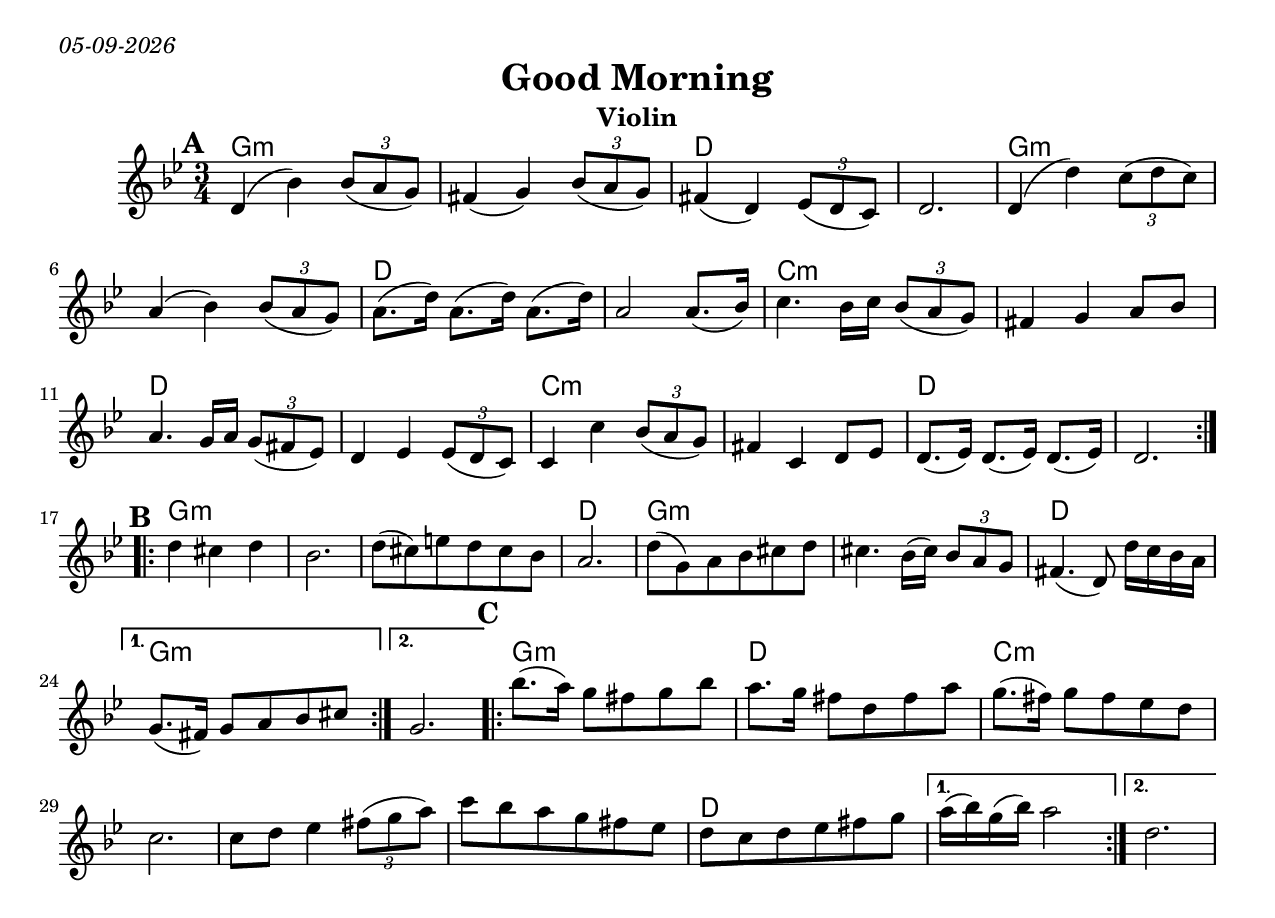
\version "2.18.0"
\include "english.ly"
%\pointAndClickOff
\paper{
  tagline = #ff
  print-all-headers = ##t
  #(set-paper-size "letter")
}
date = #(strftime "%d-%m-%Y" (localtime (current-time)))

\markup{ \italic{ \date }  }

%\markup{ Got something to say? }

global = {
  \clef treble
  \key g \minor
  \time 3/4
  \set Score.markFormatter = #format-mark-box-alphabet
}

%#################################### Melody ########################
%melody =  \transpose c d \relative c' {  %transpose for clarinet
%\include "Good-Morning-Bulgar.ly"
melody = \relative c' {
  \global
  %\partial 16*3 a16 d f   %lead in notes

  \repeat volta 2{
   \mark \default
   d4(bf') \tuplet 3/2{bf8 (a g)}
   fs4 (g) \tuplet 3/2{bf8 (a g)}
   fs4 (d) \tuplet 3/2{ef8 (d c)}
   d2.

   d4 (d') \tuplet 3/2{c8 (d c)}
   a4 (bf) \tuplet 3/2{bf8 (a g)}
   a8.(d16) a8.(d16) a8.(d16)
   a2 a8.(bf16)

   c4. bf16 c \tuplet 3/2{bf8 (a g)}
   fs4 g a8 bf
   a4. g16 a \tuplet 3/2{g8 (fs ef)}
   d4 ef \tuplet 3/2{ef8 (d c)}

   c4 c' \tuplet 3/2{bf8 (a g)}
   fs4 c d8 ef
   d8.(ef16) d8.(ef16)d8.(ef16)
   d2.
  }
  \break
  \repeat volta 2{
   \mark \default
   d'4 cs d
   bf2.
   d8(cs) e d cs bf
   a2.

   d8(g,)a bf cs d
   cs4. bf16(cs) \tuplet 3/2{bf8 a g}|
   fs4.(d8) d'16 c bf a
  }
   \alternative {
     {g8.(fs16) g8 a bf cs |}
     {g2. }
   }

   \repeat volta 2{
   \mark \default
   bf'8.(a16) g8 fs g bf
   a8. g16 fs8 d fs a|
   g8.(fs16) g8 fs ef d
   c2.

   c8 d ef4 \tuplet 3/2{fs8 (g a)}
   c8 bf a g fs ef
   d8 c d ef fs g
  }
   \alternative {
     {a16(bf) g (bf)a2 }
     { d,2.}
   }


}


%################################# Lyrics #####################
%\addlyrics{ \set stanza = #"1. " }
%################################# Chords #######################
harmonies = \chordmode {
  g4*6:m
  d4*6
  g4*6:m
  d4*6
  c4*6:m
  d4*6
  c4*6:m
  d4*6
  %B
  g4*9:m
  d4*3
  g4*6:m
  d4*3
  g4*6:m
  %C
  g4*3:m
  d4*3
  c4*12:m
  d4*9
}

\score {
  <<
    \new ChordNames {
      \set chordChanges = ##f
      \harmonies
    }
    \new Staff   \melody


  >>
  \header{
    title= "Good Morning"
    subtitle=""
    composer= ""
    instrument = "Violin"
    arranger= ""
  }
  \midi{\tempo 4 = 120}
  \layout{indent = 1.0\cm}
}
%{
% more verses:
\markup{}
\markup {
  \fill-line {
    \hspace #0.1 % distance from left margin
    \column {
      \line { "1."
	\column {
	  ""
	}
      }
      \hspace #0.2 % vertical distance between verses
      \line { "2."
	\column {
	 ""
	}
      }
    }
    \hspace #0.1  % horiz. distance between columns
    \column {
      \line { "3."
	\column {
	  ""
	}
      }
      \hspace #0.2 % distance between verses
      \line { "4."
	\column {
	 ""
	}
      }
    }
    \hspace #0.1 % distance to right margin
  }
}

%}
